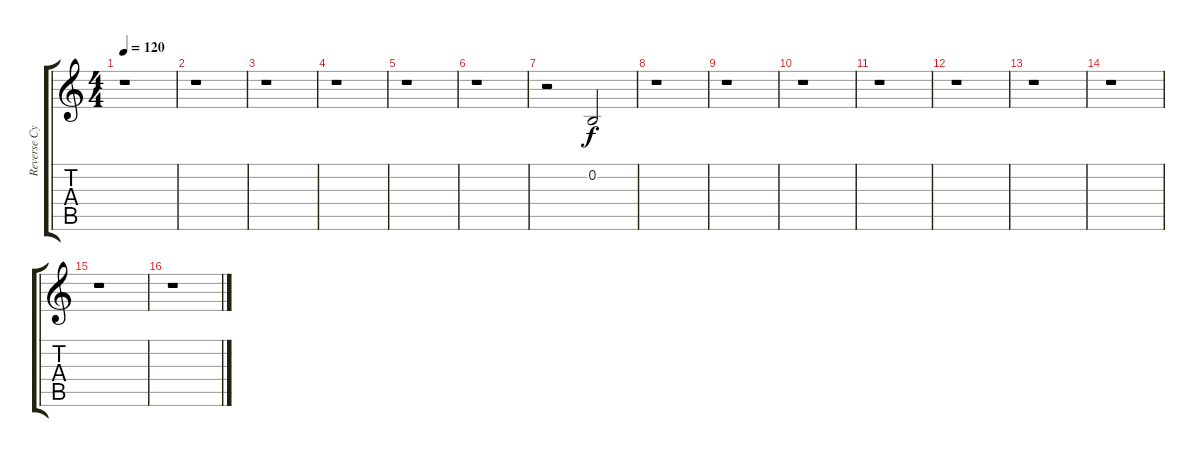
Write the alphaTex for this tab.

\track ("Reverse Cy" "Reverse Cy") {instrument reversecymbal}
\staff {score tabs}
\tuning (E4 B3 G3 D3 A2 E2) {hide}
\ts (4 4)
\tempo 120
\clef g2
\ks c
r.1{dy f} |
r.1 |
r.1 |
r.1 |
r.1 |
r.1 |
r.2 0.2.2 |
r.1 |
r.1 |
r.1 |
r.1 |
r.1 |
r.1 |
r.1 |
r.1 |
r.1
